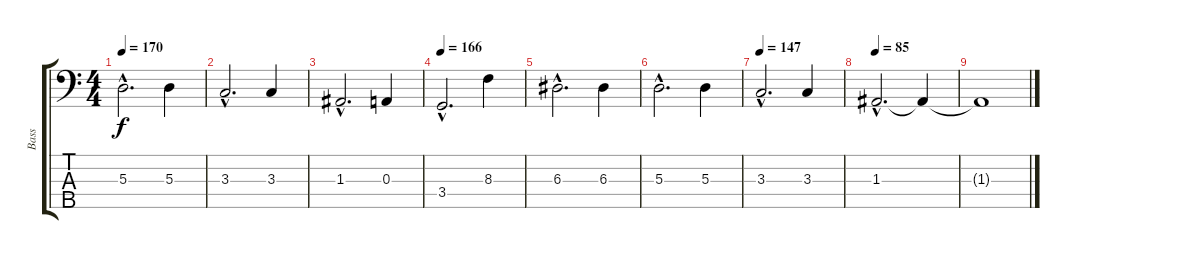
\track ("Bass" "Bass") {instrument electricbassfinger}
\staff {score tabs}
\tuning (G2 D2 A1 E1 B0) {hide}
\ts (4 4)
\tempo 170
\clef f4
\ks c
5.3{hac}.2{d dy f} 5.3.4 |
3.3{hac}.2{d} 3.3.4 |
1.3{hac}.2{d} 0.3.4 |
\tempo 166
3.4{hac}.2{d} 8.3.4 |
6.3{hac}.2{d} 6.3.4 |
5.3{hac}.2{d} 5.3.4 |
\tempo 147
3.3{hac}.2{d} 3.3.4 |
\tempo 85
1.3{hac}.2{d} 1.3{t}.4 |
1.3{t}.1
